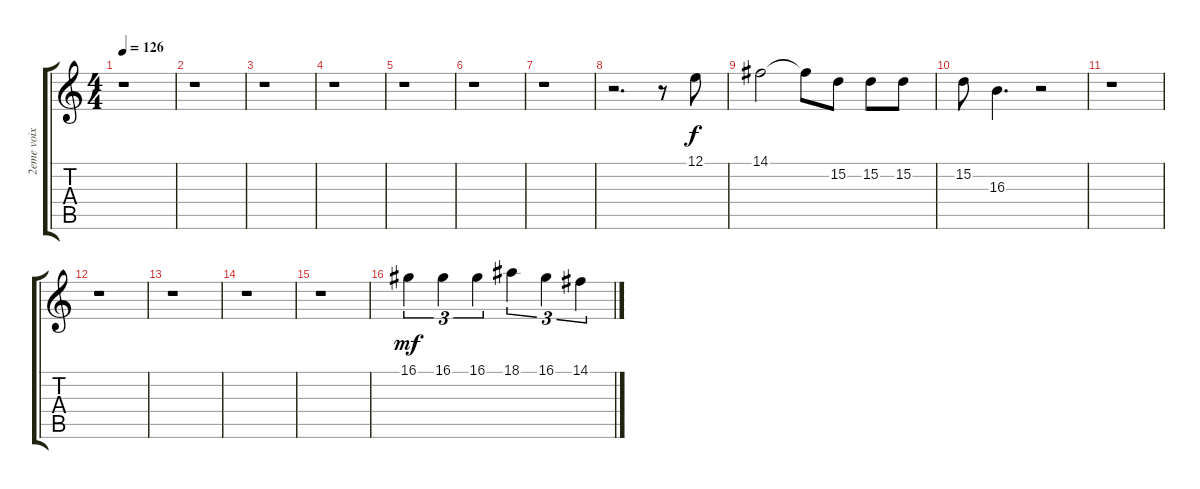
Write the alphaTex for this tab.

\track ("2eme voix" "2eme voix") {instrument ocarina}
\staff {score tabs}
\tuning (E4 B3 G3 D3 A2 E2) {hide}
\ts (4 4)
\tempo 126
\clef g2
\ks c
r.1{dy f} |
r.1 |
r.1 |
r.1 |
r.1 |
r.1 |
r.1 |
r.2{d} r.8 12.1.8 |
14.1.2 14.1{t}.8 15.2.8 15.2.8 15.2.8 |
15.2.8 16.3.4{d} r.2 |
r.1 |
r.1 |
r.1 |
r.1 |
r.1 |
16.1.4{tu (3 2) dy mf} 16.1.4{tu (3 2)} 16.1.4{tu (3 2)} 18.1.4{tu (3 2)} 16.1.4{tu (3 2)} 14.1.4{tu (3 2)}
